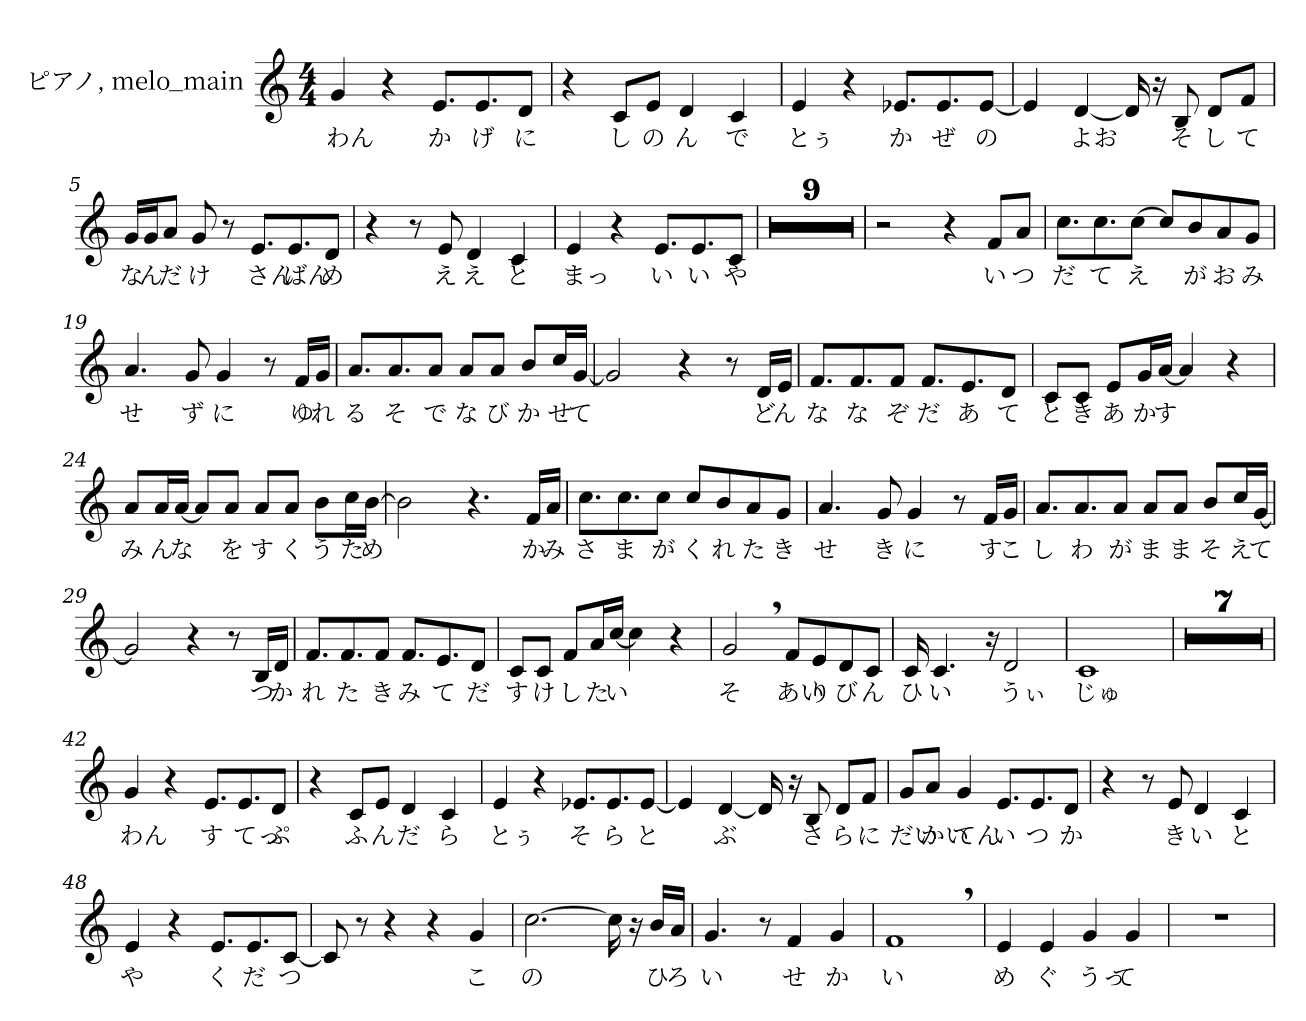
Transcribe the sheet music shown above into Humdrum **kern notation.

**kern	**text
*part1	*part1
*staff1	*staff1
*I"ピアノ, melo_main	*
*clefG2	*
*k[]	*
*M4/4	*
*MM140	*
=1	=1
4g/	わん
4r	.
8.e/L	か
8.e/	げ
8d/J	に
=2	=2
4r	.
8c/L	し
8e/J	の
4d/	ん
4c/	で
=3	=3
4e/	とぅ
4r	.
8.e-X/L	か
8.e-/	ぜ
[8e-/J	の
=4	=4
4e-/]	.
[4d/	よお
16d/]	.
16r	.
8B/	そ
8d/L	し
8f/J	て
!!LO:LB:g=z
=5	=5
16g/LL	な
16g/J	ん
8a/J	だ
8g/	け
8r	.
8.e/L	さん
8.e/	ばん
8d/J	め
=6	=6
4r	.
8r	.
8e/	え
4d/	え
4c/	と
=7	=7
4e/	まっ
4r	.
8.e/L	い
8.e/	い
8c/J	や
=8	=8
1r	.
=9	=9
1r	.
=10	=10
1r	.
!!LO:LB:g=z
=11	=11
1r	.
=12	=12
1r	.
=13	=13
1r	.
=14	=14
1r	.
=15	=15
1r	.
=16	=16
1r	.
=17	=17
2r	.
4r	.
8f/L	い
8a/J	つ
=18	=18
8.cc\L	だ
8.cc\	て
[8cc\J	え
8cc/L]	.
8b/	が
8a/	お
8g/J	み
!!LO:LB:g=z
=19	=19
4.a/	せ
8g/	ず
4g/	に
8r	.
16f/LL	ゆ
16g/JJ	れ
=20	=20
8.a/L	る
8.a/	そ
8a/J	で
8a/L	な
8a/J	び
8b/L	か
16cc/L	せ
[16g/JJ	て
=21	=21
2g/]	.
4r	.
8r	.
16d/LL	ど
16e/JJ	ん
=22	=22
8.f/L	な
8.f/	な
8f/J	ぞ
8.f/L	だ
8.e/	あ
8d/J	て
!!LO:LB:g=z
=23	=23
8c/L	と
8c/J	き
8e/L	あ
16g/L	か
[16a/JJ	す
4a/]	.
4r	.
=24	=24
8a/L	み
16a/L	ん
[16a/JJ	な
8a/L]	.
8a/J	を
8a/L	す
8a/J	く
8b\L	う
16cc\L	た
[16b\JJ	め
=25	=25
2b\]	.
4.r	.
16f/LL	か
16a/JJ	み
=26	=26
8.cc\L	さ
8.cc\	ま
8cc\J	が
8cc/L	く
8b/	れ
8a/	た
8g/J	き
!!LO:LB:g=z
=27	=27
4.a/	せ
8g/	き
4g/	に
8r	.
16f/LL	す
16g/JJ	こ
=28	=28
8.a/L	し
8.a/	わ
8a/J	が
8a/L	ま
8a/J	ま
8b/L	そ
16cc/L	え
[16g/JJ	て
=29	=29
2g/]	.
4r	.
8r	.
16B/LL	つ
16d/JJ	か
=30	=30
8.f/L	れ
8.f/	た
8f/J	き
8.f/L	み
8.e/	て
8d/J	だ
!!LO:LB:g=z
=31	=31
8c/L	す
8c/J	け
8f/L	し
16a/L	た
[16cc/JJ	い
4cc\]	.
4r	.
=32	=32
2g,/	そ
8f/L	あい
8e/	り
8d/	び
8c/J	ん
=33	=33
16c/	ひ
4.c/	い
16r	.
2d/	うぃ
=34	=34
1c	じゅ
=35	=35
1r	.
=36	=36
1r	.
=37	=37
1r	.
!!LO:LB:g=z
=38	=38
1r	.
=39	=39
1r	.
=40	=40
1r	.
=41	=41
1r	.
=42	=42
4g/	わん
4r	.
8.e/L	す
8.e/	てっ
8d/J	ぷ
=43	=43
4r	.
8c/L	ふ
8e/J	ん
4d/	だ
4c/	ら
=44	=44
4e/	とぅ
4r	.
8.e-X/L	そ
8.e-/	ら
[8e-/J	と
!!LO:LB:g=z
=45	=45
4e-/]	.
[4d/	ぶ
16d/]	.
16r	.
8B/	さ
8d/L	ら
8f/J	に
=46	=46
8g/L	だい
8a/J	かい
4g/	てん
8.e/L	い
8.e/	つ
8d/J	か
=47	=47
4r	.
8r	.
8e/	き
4d/	い
4c/	と
=48	=48
4e/	や
4r	.
8.e/L	く
8.e/	だ
[8c/J	つ
!!LO:LB:g=z
=49	=49
8c/]	.
8r	.
4r	.
4r	.
4g/	こ
=50	=50
[2.cc\	の
16cc\]	.
16r	.
16b/LL	ひ
16a/JJ	ろ
=51	=51
4.g/	い
8r	.
4f/	せ
4g/	か
=52	=52
1f,	い
=53	=53
4e/	め
4e/	ぐ
4g/	うっ
4g/	て
=54	=54
1r	.
=	=
*-	*-
